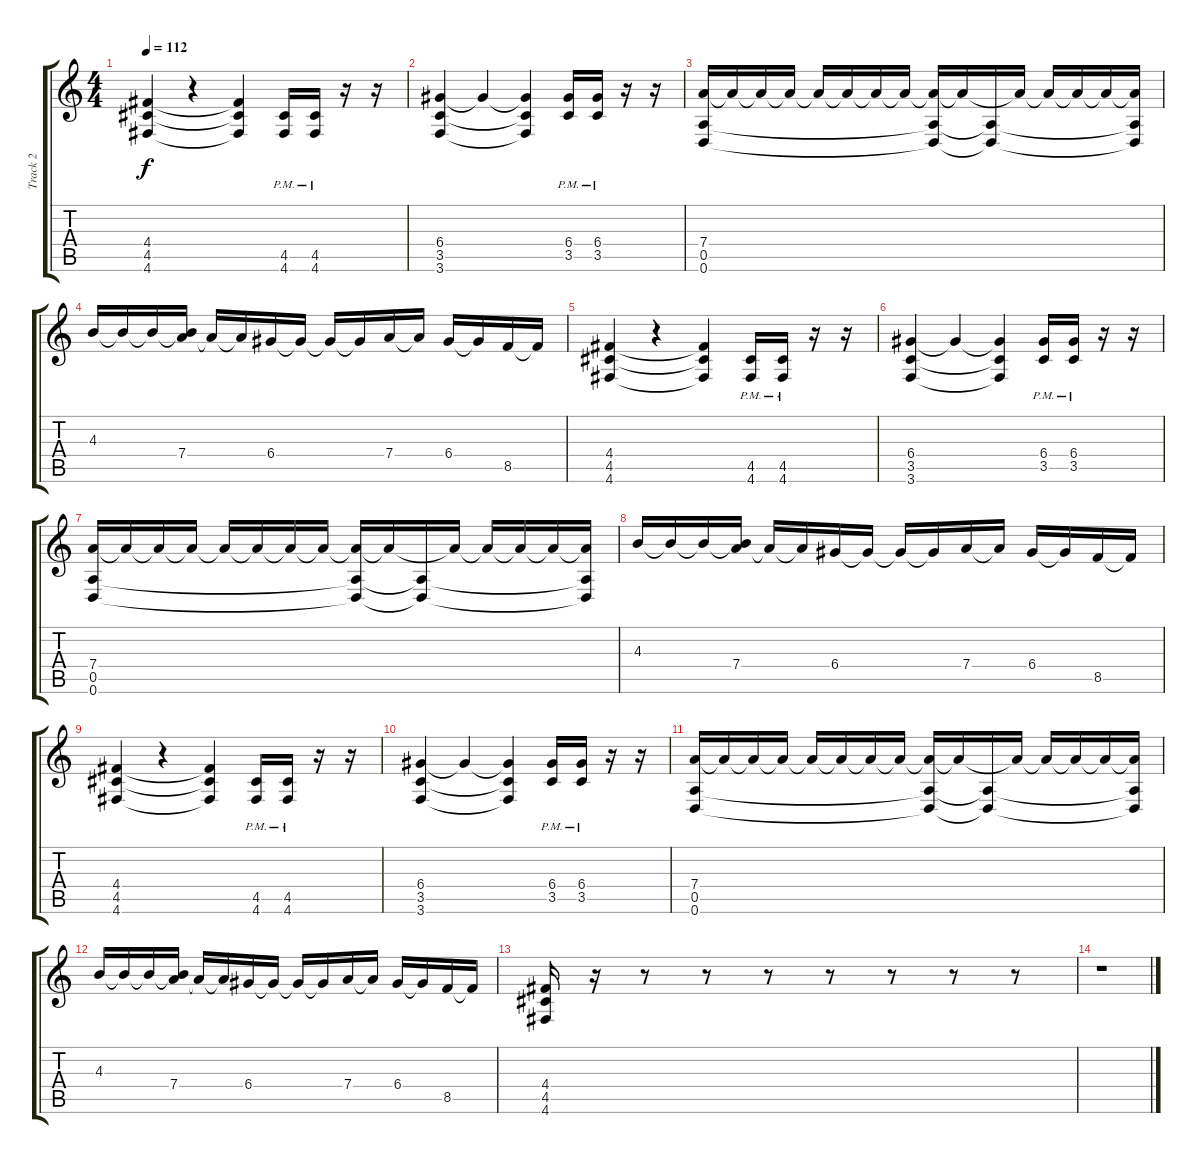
\track ("Track 2" "Track 2") {instrument distortionguitar}
\staff {score tabs}
\tuning (E4 B3 G3 D3 A2 D2) {hide}
\ts (4 4)
\tempo 112
\clef g2
\ks c
(4.4 4.5 4.6).4{dy f} r.4 (4.4{t} 4.5{t} 4.6{t}).4 (4.5{pm} 4.6{pm}).16 (4.5{pm} 4.6{pm}).16 r.16 r.16 |
(6.4 3.5 3.6).4 6.4{t}.4 (6.4{t} 3.5{t} 3.6{t}).4 (6.4{pm} 3.5{pm}).16 (6.4{pm} 3.5{pm}).16 r.16 r.16 |
(7.4 0.5 0.6).16 7.4{t}.16 7.4{t}.16 7.4{t}.16 7.4{t}.16 7.4{t}.16 7.4{t}.16 7.4{t}.16 (7.4{t} 0.5{t} 0.6{t}).16 7.4{t}.16 (0.5{t} 0.6{t}).16 7.4{t}.16 7.4{t}.16 7.4{t}.16 7.4{t}.16 (7.4{t} 0.5{t} 0.6{t}).16 |
4.3.16 4.3{t}.16 4.3{t}.16 (4.3{t} 7.4).16 7.4{t}.16 7.4{t}.16 6.4.16 6.4{t}.16 6.4{t}.16 6.4{t}.16 7.4.16 7.4{t}.16 6.4.16 6.4{t}.16 8.5.16 8.5{t}.16 |
(4.4 4.5 4.6).4 r.4 (4.4{t} 4.5{t} 4.6{t}).4 (4.5{pm} 4.6{pm}).16 (4.5{pm} 4.6{pm}).16 r.16 r.16 |
(6.4 3.5 3.6).4 6.4{t}.4 (6.4{t} 3.5{t} 3.6{t}).4 (6.4{pm} 3.5{pm}).16 (6.4{pm} 3.5{pm}).16 r.16 r.16 |
(7.4 0.5 0.6).16 7.4{t}.16 7.4{t}.16 7.4{t}.16 7.4{t}.16 7.4{t}.16 7.4{t}.16 7.4{t}.16 (7.4{t} 0.5{t} 0.6{t}).16 7.4{t}.16 (0.5{t} 0.6{t}).16 7.4{t}.16 7.4{t}.16 7.4{t}.16 7.4{t}.16 (7.4{t} 0.5{t} 0.6{t}).16 |
4.3.16 4.3{t}.16 4.3{t}.16 (4.3{t} 7.4).16 7.4{t}.16 7.4{t}.16 6.4.16 6.4{t}.16 6.4{t}.16 6.4{t}.16 7.4.16 7.4{t}.16 6.4.16 6.4{t}.16 8.5.16 8.5{t}.16 |
(4.4 4.5 4.6).4 r.4 (4.4{t} 4.5{t} 4.6{t}).4 (4.5{pm} 4.6{pm}).16 (4.5{pm} 4.6{pm}).16 r.16 r.16 |
(6.4 3.5 3.6).4 6.4{t}.4 (6.4{t} 3.5{t} 3.6{t}).4 (6.4{pm} 3.5{pm}).16 (6.4{pm} 3.5{pm}).16 r.16 r.16 |
(7.4 0.5 0.6).16 7.4{t}.16 7.4{t}.16 7.4{t}.16 7.4{t}.16 7.4{t}.16 7.4{t}.16 7.4{t}.16 (7.4{t} 0.5{t} 0.6{t}).16 7.4{t}.16 (0.5{t} 0.6{t}).16 7.4{t}.16 7.4{t}.16 7.4{t}.16 7.4{t}.16 (7.4{t} 0.5{t} 0.6{t}).16 |
4.3.16 4.3{t}.16 4.3{t}.16 (4.3{t} 7.4).16 7.4{t}.16 7.4{t}.16 6.4.16 6.4{t}.16 6.4{t}.16 6.4{t}.16 7.4.16 7.4{t}.16 6.4.16 6.4{t}.16 8.5.16 8.5{t}.16 |
(4.4 4.5 4.6).16 r.16 r.8 r.8 r.8 r.8 r.8 r.8 r.8 |
r.1
